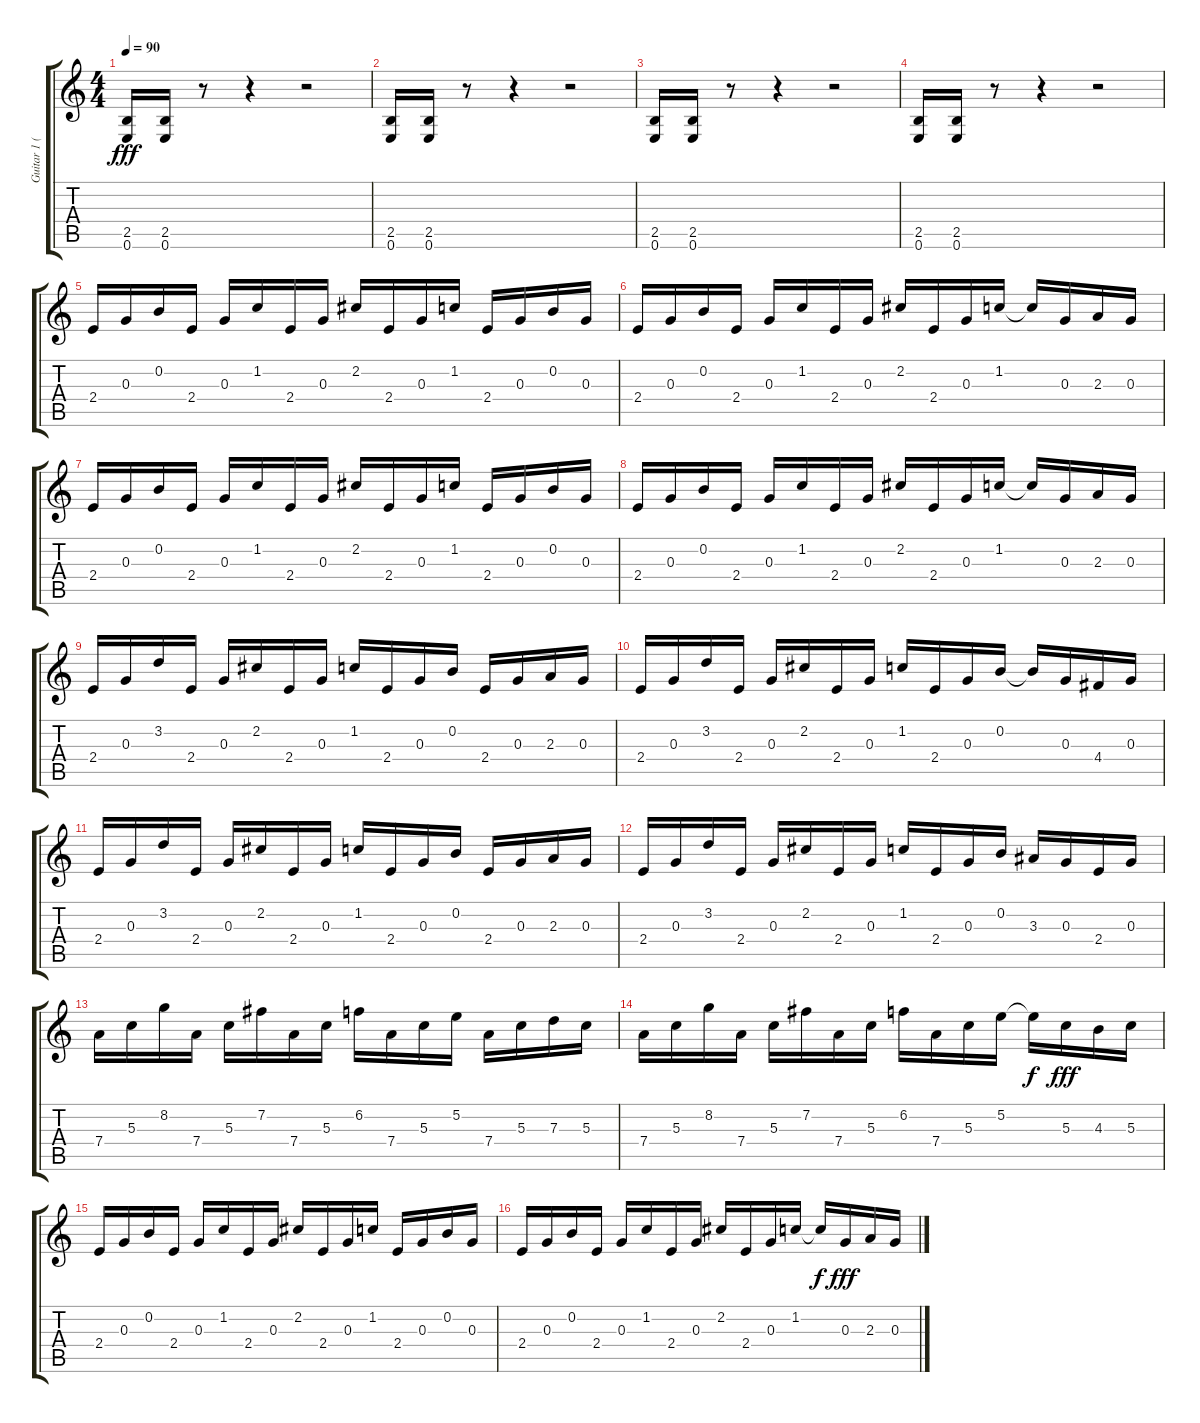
\track ("Guitar 1 (Rhythm 1)" "Guitar 1 (") {instrument distortionguitar}
\staff {score tabs}
\tuning (E4 B3 G3 D3 A2 E2) {hide}
\ts (4 4)
\tempo 90
\clef g2
\ks c
(2.5 0.6).16{dy fff instrument distortionguitar} (2.5 0.6).16 r.8 r.4 r.2 |
(2.5 0.6).16 (2.5 0.6).16 r.8 r.4 r.2 |
(2.5 0.6).16 (2.5 0.6).16 r.8 r.4 r.2 |
(2.5 0.6).16 (2.5 0.6).16 r.8 r.4 r.2 |
2.4.16 0.3.16 0.2.16 2.4.16 0.3.16 1.2.16 2.4.16 0.3.16 2.2.16 2.4.16 0.3.16 1.2.16 2.4.16 0.3.16 0.2.16 0.3.16 |
2.4.16 0.3.16 0.2.16 2.4.16 0.3.16 1.2.16 2.4.16 0.3.16 2.2.16 2.4.16 0.3.16 1.2.16 1.2{t}.16 0.3.16 2.3.16 0.3.16 |
2.4.16 0.3.16 0.2.16 2.4.16 0.3.16 1.2.16 2.4.16 0.3.16 2.2.16 2.4.16 0.3.16 1.2.16 2.4.16 0.3.16 0.2.16 0.3.16 |
2.4.16 0.3.16 0.2.16 2.4.16 0.3.16 1.2.16 2.4.16 0.3.16 2.2.16 2.4.16 0.3.16 1.2.16 1.2{t}.16 0.3.16 2.3.16 0.3.16 |
2.4.16 0.3.16 3.2.16 2.4.16 0.3.16 2.2.16 2.4.16 0.3.16 1.2.16 2.4.16 0.3.16 0.2.16 2.4.16 0.3.16 2.3.16 0.3.16 |
2.4.16 0.3.16 3.2.16 2.4.16 0.3.16 2.2.16 2.4.16 0.3.16 1.2.16 2.4.16 0.3.16 0.2.16 0.2{t}.16 0.3.16 4.4.16 0.3.16 |
2.4.16 0.3.16 3.2.16 2.4.16 0.3.16 2.2.16 2.4.16 0.3.16 1.2.16 2.4.16 0.3.16 0.2.16 2.4.16 0.3.16 2.3.16 0.3.16 |
2.4.16 0.3.16 3.2.16 2.4.16 0.3.16 2.2.16 2.4.16 0.3.16 1.2.16 2.4.16 0.3.16 0.2.16 3.3.16 0.3.16 2.4.16 0.3.16 |
7.4.16 5.3.16 8.2.16 7.4.16 5.3.16 7.2.16 7.4.16 5.3.16 6.2.16 7.4.16 5.3.16 5.2.16 7.4.16 5.3.16 7.3.16 5.3.16 |
7.4.16 5.3.16 8.2.16 7.4.16 5.3.16 7.2.16 7.4.16 5.3.16 6.2.16 7.4.16 5.3.16 5.2.16 5.2{t}.16{dy f} 5.3.16{dy fff} 4.3.16 5.3.16 |
2.4.16 0.3.16 0.2.16 2.4.16 0.3.16 1.2.16 2.4.16 0.3.16 2.2.16 2.4.16 0.3.16 1.2.16 2.4.16 0.3.16 0.2.16 0.3.16 |
2.4.16 0.3.16 0.2.16 2.4.16 0.3.16 1.2.16 2.4.16 0.3.16 2.2.16 2.4.16 0.3.16 1.2.16 1.2{t}.16{dy f} 0.3.16{dy fff} 2.3.16 0.3.16
